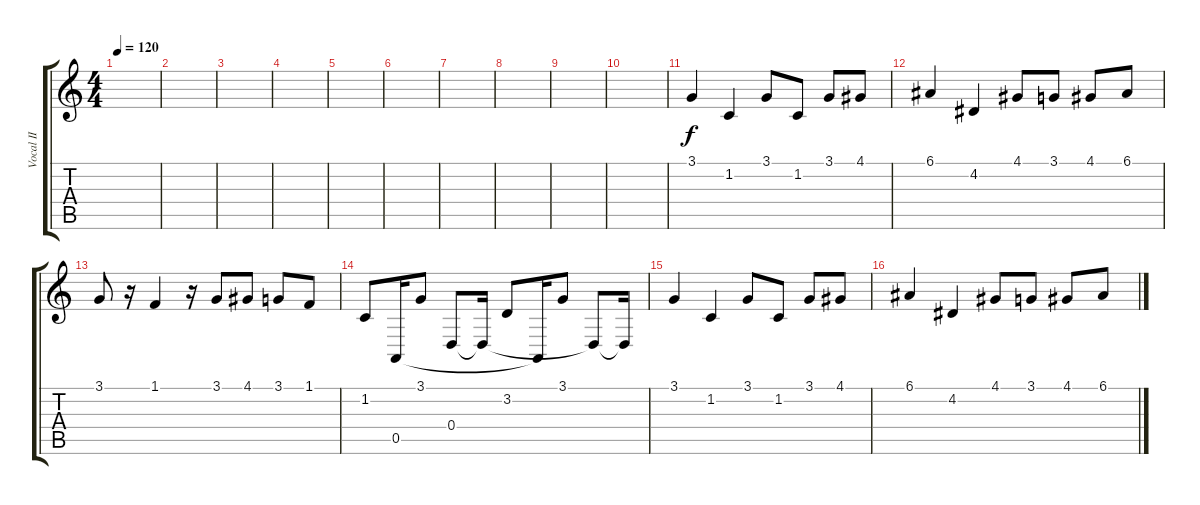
\track ("Vocal II" "Vocal II") {instrument altosax}
\staff {score tabs}
\tuning (E4 B3 G3 D3 A2 D2) {hide}
\ts (4 4)
\tempo 120
\clef g2
\ks c
|
|
|
|
|
|
|
|
|
|
3.1.4 1.2.4 3.1.8 1.2.8 3.1.8 4.1.8 |
6.1.4 4.2.4 4.1.8 3.1.8 4.1.8 6.1.8 |
3.1.8 r.16 1.1.4 r.16 3.1.8 4.1.8 3.1.8 1.1.8 |
1.2.8 0.5.16 3.1.8 0.4.8 0.4{t}.16 3.2.8 0.5{t}.16 3.1.8 0.4{t}.8 0.4{t}.16 |
3.1.4 1.2.4 3.1.8 1.2.8 3.1.8 4.1.8 |
6.1.4 4.2.4 4.1.8 3.1.8 4.1.8 6.1.8
